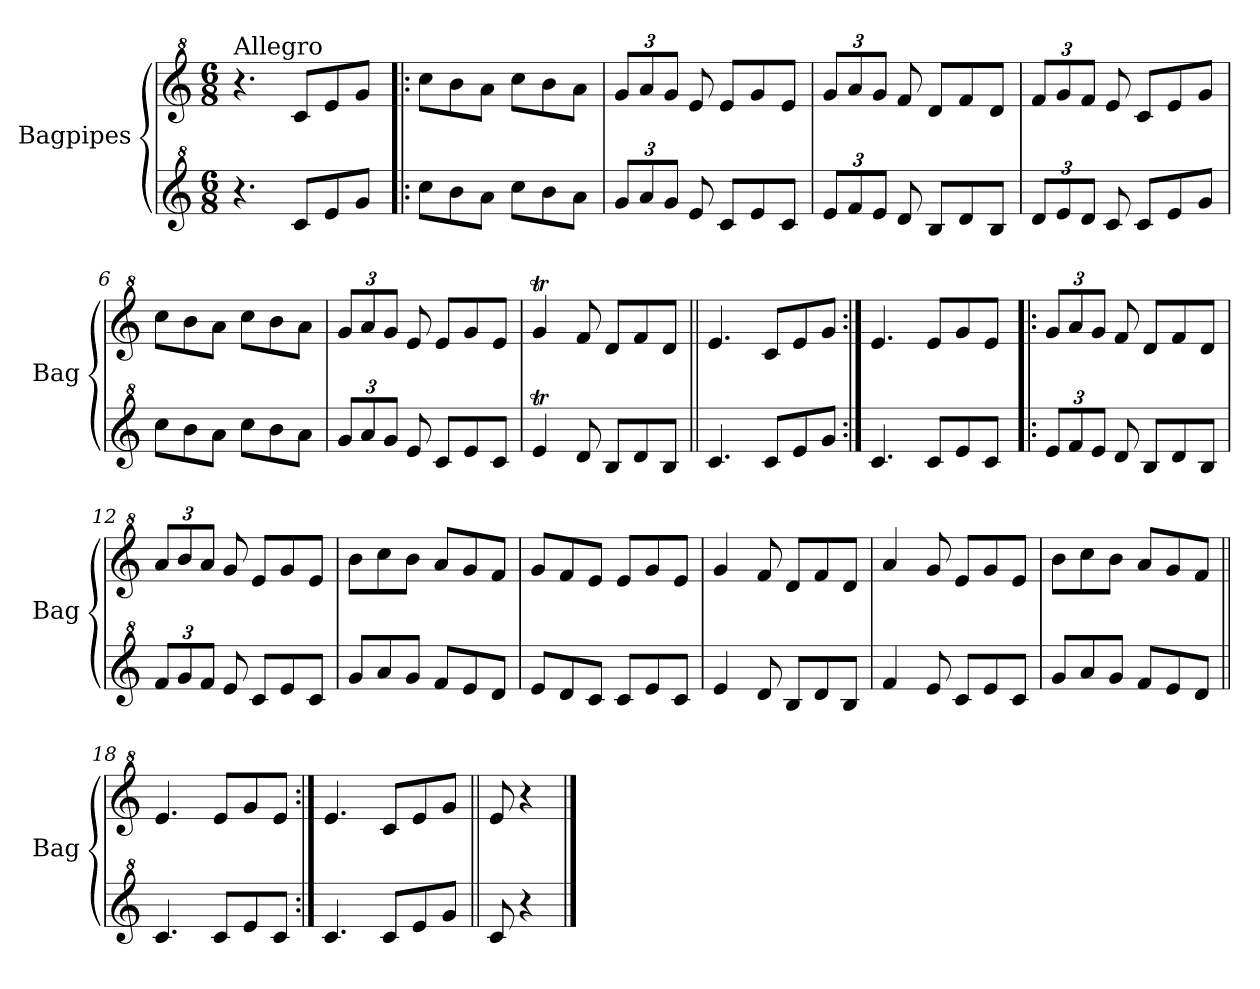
**kern	**kern
*part2	*part1
*staff2	*staff1
*I"Bagpipes	*I"Bagpipes
*I'Bag	*I'Bag
*clefG^2	*clefG^2
*k[]	*k[]
*C:	*C:
*M6/8	*M6/8
=1	=1
!	!LO:TX:a:t=Allegro
4.r	4.r
8cc/L	8cc/L
8ee/	8ee/
8gg/J	8gg/J
=2!|:	=2!|:
8ccc\L	8ccc\L
8bb\	8bb\
8aa\J	8aa\J
8ccc\L	8ccc\L
8bb\	8bb\
8aa\J	8aa\J
=3	=3
*Xbrackettup	*Xbrackettup
12gg/L	12gg/L
12aa/	12aa/
12gg/J	12gg/J
8ee/	8ee/
8cc/L	8ee/L
8ee/	8gg/
8cc/J	8ee/J
=4	=4
12ee/L	12gg/L
12ff/	12aa/
12ee/J	12gg/J
8dd/	8ff/
8b/L	8dd/L
8dd/	8ff/
8b/J	8dd/J
=5	=5
12dd/L	12ff/L
12ee/	12gg/
12dd/J	12ff/J
8cc/	8ee/
8cc/L	8cc/L
8ee/	8ee/
8gg/J	8gg/J
=6	=6
8ccc\L	8ccc\L
8bb\	8bb\
8aa\J	8aa\J
8ccc\L	8ccc\L
8bb\	8bb\
8aa\J	8aa\J
!!LO:LB:g=z
=7	=7
12gg/L	12gg/L
12aa/	12aa/
12gg/J	12gg/J
8ee/	8ee/
8cc/L	8ee/L
8ee/	8gg/
8cc/J	8ee/J
=8	=8
4eet/	4ggT/
8dd/	8ff/
8b/L	8dd/L
8dd/	8ff/
8b/J	8dd/J
=9||	=9||
4.cc/	4.ee/
8cc/L	8cc/L
8ee/	8ee/
8gg/J	8gg/J
=10:|!	=10:|!
4.cc/	4.ee/
8cc/L	8ee/L
8ee/	8gg/
8cc/J	8ee/J
=11!|:	=11!|:
12ee/L	12gg/L
12ff/	12aa/
12ee/J	12gg/J
8dd/	8ff/
8b/L	8dd/L
8dd/	8ff/
8b/J	8dd/J
=12	=12
12ff/L	12aa/L
12gg/	12bb/
12ff/J	12aa/J
8ee/	8gg/
8cc/L	8ee/L
8ee/	8gg/
8cc/J	8ee/J
=13	=13
8gg/L	8bb\L
8aa/	8ccc\
8gg/J	8bb\J
8ff/L	8aa/L
8ee/	8gg/
8dd/J	8ff/J
!!LO:LB:g=z
=14	=14
8ee/L	8gg/L
8dd/	8ff/
8cc/J	8ee/J
8cc/L	8ee/L
8ee/	8gg/
8cc/J	8ee/J
=15	=15
4ee/	4gg/
8dd/	8ff/
8b/L	8dd/L
8dd/	8ff/
8b/J	8dd/J
=16	=16
4ff/	4aa/
8ee/	8gg/
8cc/L	8ee/L
8ee/	8gg/
8cc/J	8ee/J
=17	=17
8gg/L	8bb\L
8aa/	8ccc\
8gg/J	8bb\J
8ff/L	8aa/L
8ee/	8gg/
8dd/J	8ff/J
=18||	=18||
4.cc/	4.ee/
8cc/L	8ee/L
8ee/	8gg/
8cc/J	8ee/J
=19:|!	=19:|!
4.cc/	4.ee/
8cc/L	8cc/L
8ee/	8ee/
8gg/J	8gg/J
=20||	=20||
8cc/	8ee/
4r	4r
==	==
*-	*-
